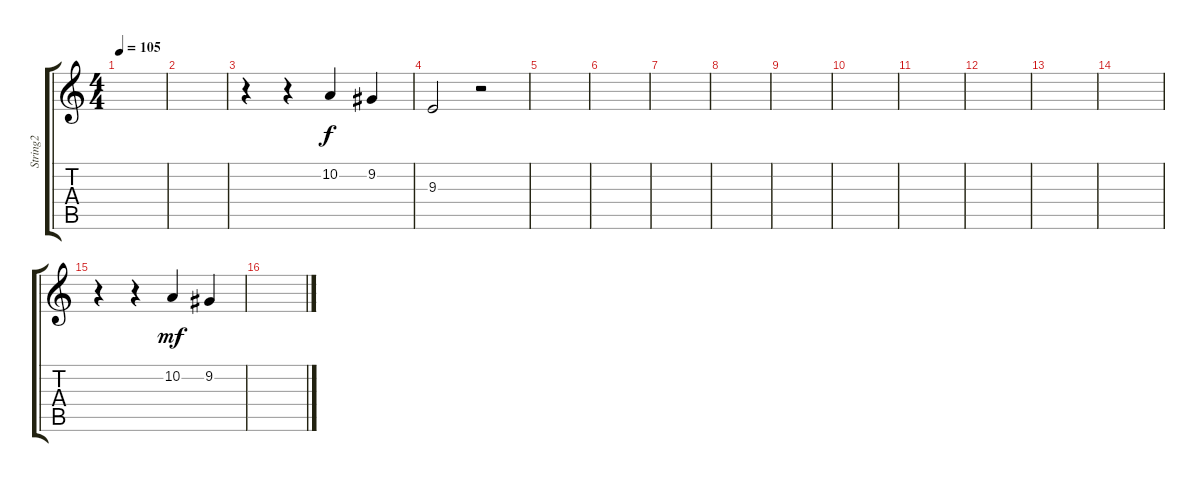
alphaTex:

\track ("String2" "String2") {instrument synthvoice}
\staff {score tabs}
\tuning (E4 B3 G3 D3 A2 E2) {hide}
\ts (4 4)
\tempo 105
\clef g2
\ks c
|
|
r.4 r.4 10.2.4 9.2.4 |
9.3.2 r.2 |
|
|
|
\section ("" "")
|
|
|
|
|
|
|
r.4 r.4 10.2.4{dy mf} 9.2.4 |
\section ("" "")
